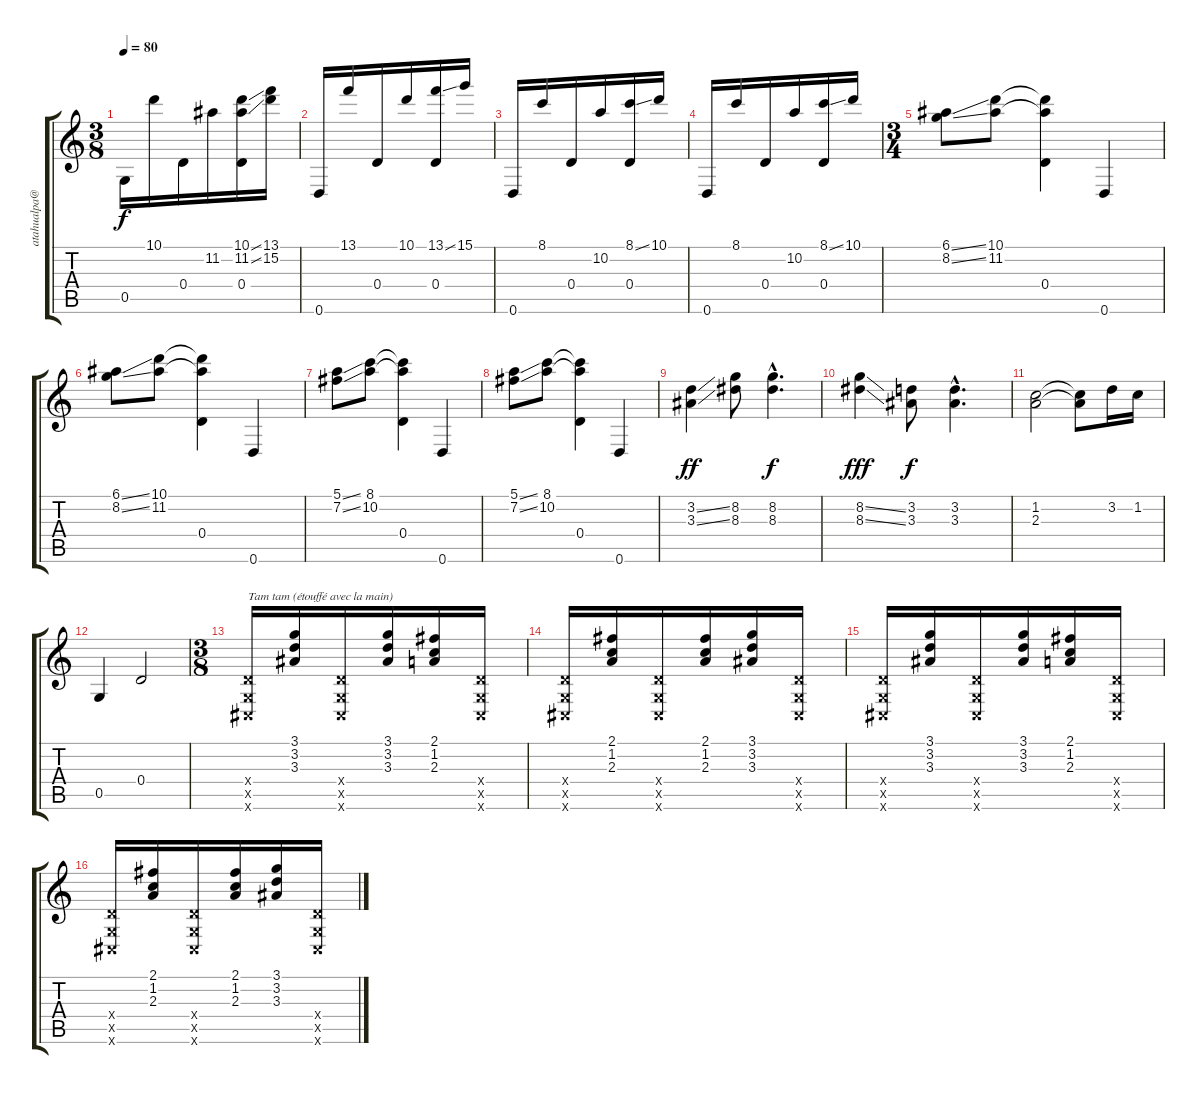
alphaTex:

\track ("" "atahualpa@") {instrument acousticguitarnylon}
\staff {score tabs}
\tuning (E4 B3 G3 D3 G2 D2) {hide}
\ts (3 8)
\tempo 80
\clef g2
\ks c
0.5.16{dy f} 10.1.16 0.4.16 11.2.16 (10.1{ss} 11.2{ss} 0.4).16 (13.1 15.2).16 |
0.6.16 13.1.16 0.4.16 10.1.16 (13.1{ss} 0.4).16 15.1.16 |
0.6.16 8.1.16 0.4.16 10.2.16 (8.1{ss} 0.4).16 10.1.16 |
0.6.16 8.1.16 0.4.16 10.2.16 (8.1{ss} 0.4).16 10.1.16 |
\ts (3 4)
(6.1{ss} 8.2{ss}).8 (10.1 11.2).8 (10.1{t} 11.2{t} 0.4).4 0.6.4 |
(6.1{ss} 8.2{ss}).8 (10.1 11.2).8 (10.1{t} 11.2{t} 0.4).4 0.6.4 |
(5.1{ss} 7.2{ss}).8 (8.1 10.2).8 (8.1{t} 10.2{t} 0.4).4 0.6.4 |
(5.1{ss} 7.2{ss}).8 (8.1 10.2).8 (8.1{t} 10.2{t} 0.4).4 0.6.4 |
(3.2{ss} 3.3{ss}).4{dy ff} (8.2 8.3).8 (8.2{hac} 8.3{hac}).4{d dy f} |
(8.2{ss} 8.3{ss}).4{dy fff} (3.2 3.3).8{dy f} (3.2{hac} 3.3{hac}).4{d} |
(1.2 2.3).2 (1.2{t} 2.3{t}).8 3.2.16 1.2.16 |
0.5.4 0.4.2 |
\ts (3 8)
(0.4{x} 0.5{x} -1.6{x}).16{txt "Tam tam (étouffé avec la main)"} (3.1 3.2 3.3).16 (0.4{x} 0.5{x} -1.6{x}).16 (3.1 3.2 3.3).16 (2.1 1.2 2.3).16 (0.4{x} 0.5{x} -1.6{x}).16 |
(0.4{x} 0.5{x} -1.6{x}).16 (2.1 1.2 2.3).16 (0.4{x} 0.5{x} -1.6{x}).16 (2.1 1.2 2.3).16 (3.1 3.2 3.3).16 (0.4{x} 0.5{x} -1.6{x}).16 |
(0.4{x} 0.5{x} -1.6{x}).16 (3.1 3.2 3.3).16 (0.4{x} 0.5{x} -1.6{x}).16 (3.1 3.2 3.3).16 (2.1 1.2 2.3).16 (0.4{x} 0.5{x} -1.6{x}).16 |
(0.4{x} 0.5{x} -1.6{x}).16 (2.1 1.2 2.3).16 (0.4{x} 0.5{x} -1.6{x}).16 (2.1 1.2 2.3).16 (3.1 3.2 3.3).16 (0.4{x} 0.5{x} -1.6{x}).16
